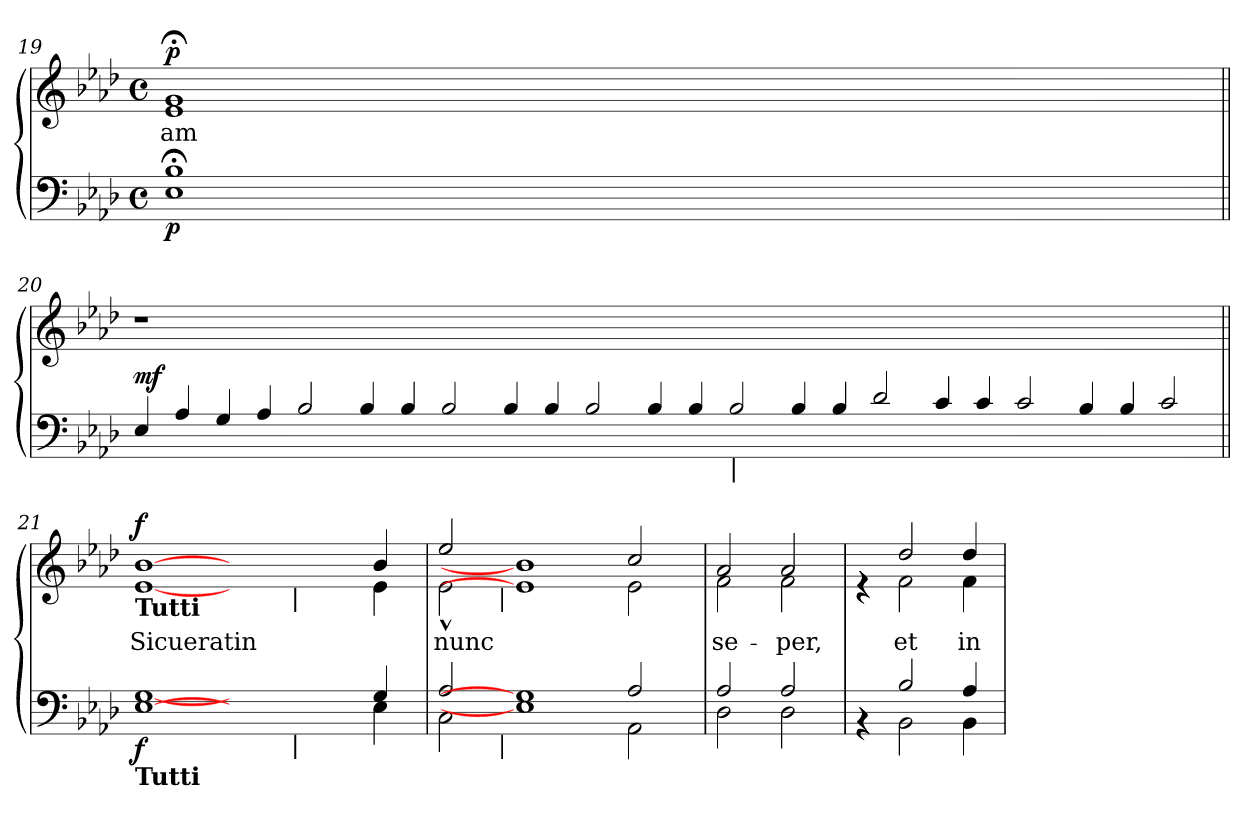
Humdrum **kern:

**kern	**dynam	**kern	**text	**dynam
*part2	*part2	*part1	*part1	*part1
*staff2	*staff2	*staff1	*staff1	*staff1
*clefF4	*	*clefG2	*	*
*k[b-e-a-d-]	*	*k[b-e-a-d-]	*	*
*A-:	*	*A-:	*	*
*M4/4	*	*M4/4	*	*
*met(c)	*	*met(c)	*	*
=19	=19	=19	=19	=19
*^	*	*	*	*
!	!	!LO:DY:b	!	!LO:LY:b	!LO:DY:a
*	*	*	*^	*	*
1E-;<	1B-	p	1g;<	1e-	am	p
!!LO:LB:g=z
=20||	=20||	=20||	=20||	=20||	=20||	=20||
!	!	!LO:DY:a	!	!	!	!
*v	*v	*	*	*	*	*
*	*	*v	*v	*	*
4E-/	mf	1r	.	.
4A-/	.	.	.	.
4G/	.	.	.	.
4A-/	.	.	.	.
2B-/	.	00ryy	.	.
4B-/	.	.	.	.
4B-/	.	.	.	.
2B-/	.	.	.	.
4B-/	.	.	.	.
4B-/	.	.	.	.
2B-/	.	.	.	.
4B-/	.	.	.	.
4B-/	.	.	.	.
!LO:TX:b:t=|	!	!	!	!
2B-/	.	.	.	.
4B-/	.	.	.	.
4B-/	.	.	.	.
2d-/	.	0ryy	.	.
4c/	.	.	.	.
4c/	.	.	.	.
2c/	.	.	.	.
4B-/	.	.	.	.
4B-/	.	.	.	.
2c/	.	2ryy	.	.
!!LO:LB:g=z
=21||	=21||	=21||	=21||	=21||
*^	*	*^	*	*
!	!	!	!LO:TX:b:B:t=Tutti	!	!	!
!LO:TX:b:B:t=Tutti	!	!	!	!	!	!
!	!	!LO:DY:b	!	!	!LO:LY:b	!LO:DY:a
*	*^	*	*	*^	*	*
[1E-	[1G	1ryy	f	[1b-	[1e-	1ryy	Sicueratin	f
1ryy	1ryy	4..ryy	.	1ryy	1ryy	4..ryy	.	.
!	!	!	!	!	!	!LO:TX:b:t=|	!	!
!	!	!LO:TX:b:t=|	!	!	!	!	!	!
.	.	2ryy	.	.	.	2ryy	.	.
.	.	4ryy	.	.	.	4ryy	.	.
!	!	!	!	!	!	!	!LO:LY:b	!
4E-\	4G/	.	.	4b-/	4e-\	.	.	.
.	.	16ryy	.	.	.	16ryy	.	.
=22	=22	=22	=22	=22	=22	=22	=22	=22
!	!	!	!	!	!	!	!LO:LY:b	!
2C\	2A-/	4..ryy	.	2ee-/	2e-^^<\	4..ryy	nunc	.
!	!	!	!	!	!	!LO:TX:b:t=|	!	!
!	!	!LO:TX:b:t=|	!	!	!	!	!	!
.	.	1ryy	.	.	.	1ryy	.	.
1E-]	1G]	.	.	1b-]	1e-]	.	.	.
.	.	2ryy	.	.	.	2ryy	.	.
!	!	!	!	!	!	!	!LO:LY:b	!
2AA-\	2A-/	.	.	2cc/	2e-\	.	.	.
.	.	16ryy	.	.	.	16ryy	.	.
=23	=23	=23	=23	=23	=23	=23	=23	=23
!	!	!	!	!	!	!	!LO:LY:b	!
*	*v	*v	*	*	*	*	*	*
*	*	*	*	*v	*v	*	*
2D-\	2A-/	.	2a-/	2f\	se-	.
!	!	!	!	!	!LO:LY:b	!
2D-\	2A-/	.	2a-/	2f\	-per,	.
=24	=24	=24	=24	=24	=24	=24
4rAA	4rAA	.	4re	4re	.	.
!	!	!	!	!	!LO:LY:b	!
2BB-\	2B-/	.	2dd-/	2f\	et	.
!	!	!	!	!	!LO:LY:b	!
4BB-\	4A-/	.	4dd-/	4f\	in	.
*v	*v	*	*	*	*	*
*	*	*v	*v	*	*
=	=	=	=	=
*-	*-	*-	*-	*-
